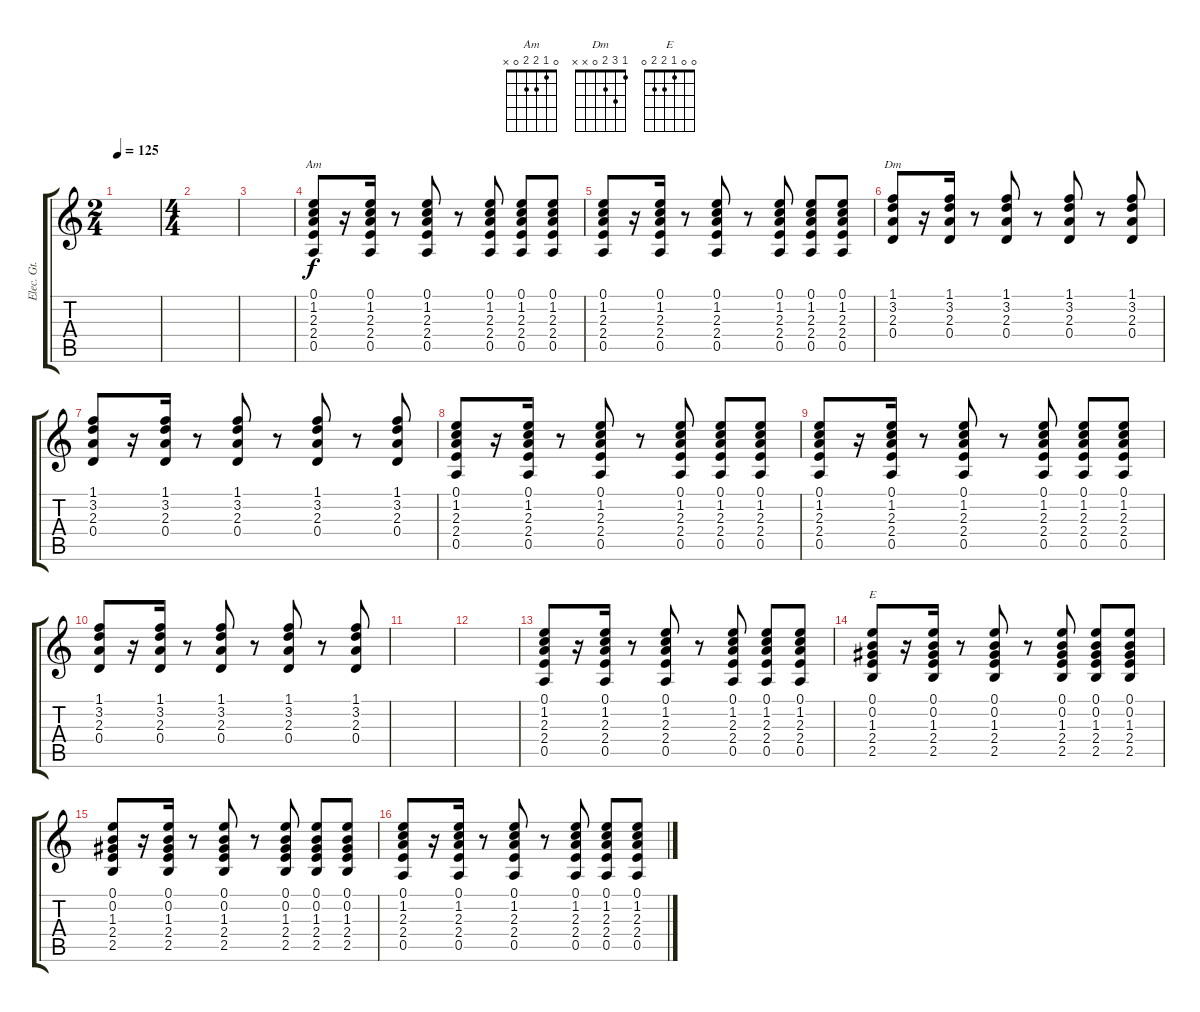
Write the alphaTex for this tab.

\track ("Elec. Gt." "Elec. Gt.") {instrument electricguitarclean}
\staff {score tabs}
\tuning (E4 B3 G3 D3 A2 E2) {hide}
\chord ("Am" 0 1 2 2 0 x)
\chord ("Dm" 1 3 2 0 x x)
\chord ("E" 0 0 1 2 2 0)
\ts (2 4)
\tempo 125
\clef g2
\ks c
|
\ts (4 4)
|
|
(0.1 1.2 2.3 2.4 0.5).8{ch "Am"} r.16 (0.1 1.2 2.3 2.4 0.5).16 r.8 (0.1 1.2 2.3 2.4 0.5).8 r.8 (0.1 1.2 2.3 2.4 0.5).8 (0.1 1.2 2.3 2.4 0.5).8 (0.1 1.2 2.3 2.4 0.5).8 |
(0.1 1.2 2.3 2.4 0.5).8 r.16 (0.1 1.2 2.3 2.4 0.5).16 r.8 (0.1 1.2 2.3 2.4 0.5).8 r.8 (0.1 1.2 2.3 2.4 0.5).8 (0.1 1.2 2.3 2.4 0.5).8 (0.1 1.2 2.3 2.4 0.5).8 |
(1.1 3.2 2.3 0.4).8{ch "Dm"} r.16 (1.1 3.2 2.3 0.4).16 r.8 (1.1 3.2 2.3 0.4).8 r.8 (1.1 3.2 2.3 0.4).8 r.8 (1.1 3.2 2.3 0.4).8 |
(1.1 3.2 2.3 0.4).8 r.16 (1.1 3.2 2.3 0.4).16 r.8 (1.1 3.2 2.3 0.4).8 r.8 (1.1 3.2 2.3 0.4).8 r.8 (1.1 3.2 2.3 0.4).8 |
(0.1 1.2 2.3 2.4 0.5).8 r.16 (0.1 1.2 2.3 2.4 0.5).16 r.8 (0.1 1.2 2.3 2.4 0.5).8 r.8 (0.1 1.2 2.3 2.4 0.5).8 (0.1 1.2 2.3 2.4 0.5).8 (0.1 1.2 2.3 2.4 0.5).8 |
(0.1 1.2 2.3 2.4 0.5).8 r.16 (0.1 1.2 2.3 2.4 0.5).16 r.8 (0.1 1.2 2.3 2.4 0.5).8 r.8 (0.1 1.2 2.3 2.4 0.5).8 (0.1 1.2 2.3 2.4 0.5).8 (0.1 1.2 2.3 2.4 0.5).8 |
(1.1 3.2 2.3 0.4).8 r.16 (1.1 3.2 2.3 0.4).16 r.8 (1.1 3.2 2.3 0.4).8 r.8 (1.1 3.2 2.3 0.4).8 r.8 (1.1 3.2 2.3 0.4).8 |
|
|
(0.1 1.2 2.3 2.4 0.5).8 r.16 (0.1 1.2 2.3 2.4 0.5).16 r.8 (0.1 1.2 2.3 2.4 0.5).8 r.8 (0.1 1.2 2.3 2.4 0.5).8 (0.1 1.2 2.3 2.4 0.5).8 (0.1 1.2 2.3 2.4 0.5).8 |
(0.1 0.2 1.3 2.4 2.5).8{ch "E"} r.16 (0.1 0.2 1.3 2.4 2.5).16 r.8 (0.1 0.2 1.3 2.4 2.5).8 r.8 (0.1 0.2 1.3 2.4 2.5).8 (0.1 0.2 1.3 2.4 2.5).8 (0.1 0.2 1.3 2.4 2.5).8 |
(0.1 0.2 1.3 2.4 2.5).8 r.16 (0.1 0.2 1.3 2.4 2.5).16 r.8 (0.1 0.2 1.3 2.4 2.5).8 r.8 (0.1 0.2 1.3 2.4 2.5).8 (0.1 0.2 1.3 2.4 2.5).8 (0.1 0.2 1.3 2.4 2.5).8 |
(0.1 1.2 2.3 2.4 0.5).8 r.16 (0.1 1.2 2.3 2.4 0.5).16 r.8 (0.1 1.2 2.3 2.4 0.5).8 r.8 (0.1 1.2 2.3 2.4 0.5).8 (0.1 1.2 2.3 2.4 0.5).8 (0.1 1.2 2.3 2.4 0.5).8
